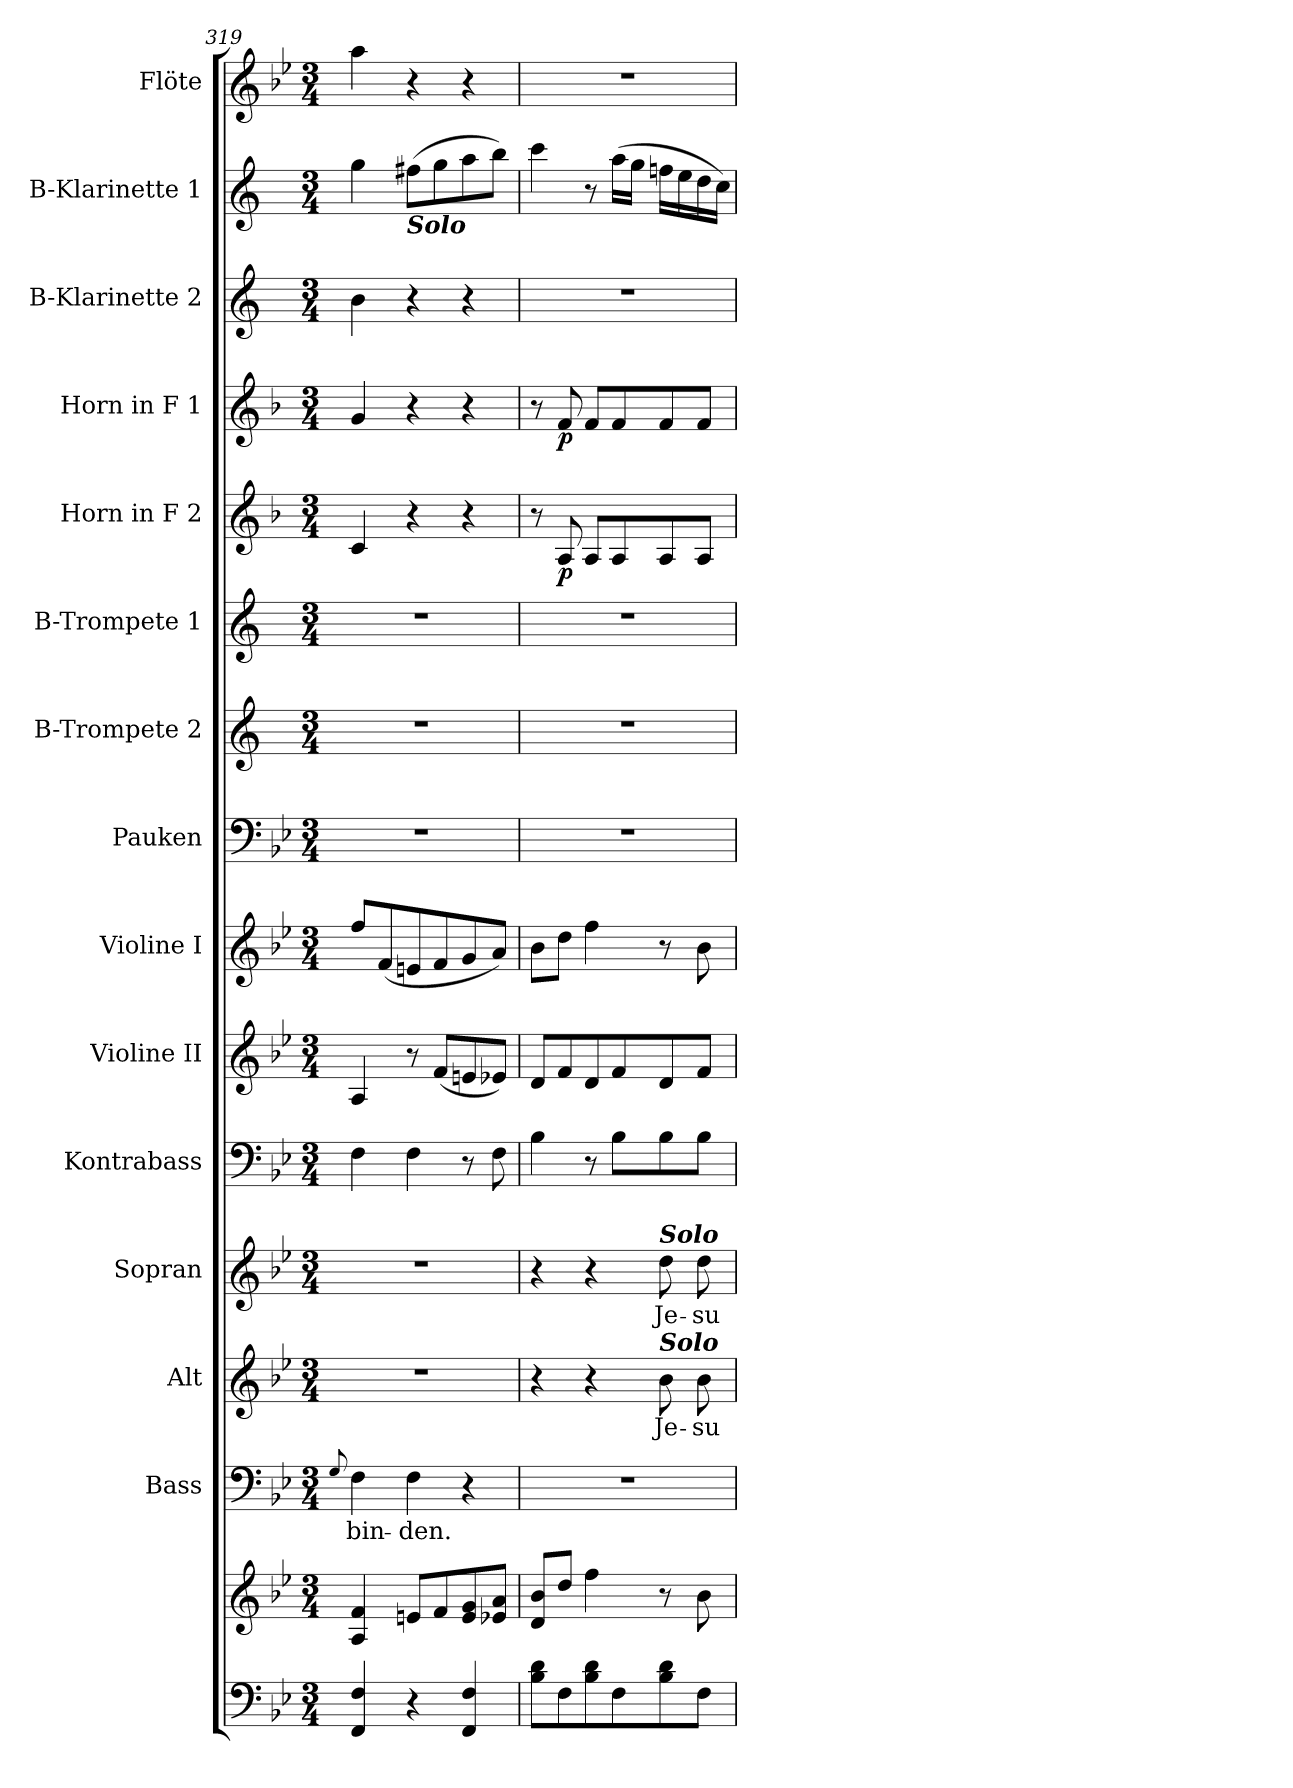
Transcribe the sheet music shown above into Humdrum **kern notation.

**kern	**kern	**kern	**text	**kern	**text	**kern	**text	**kern	**kern	**kern	**kern	**kern	**kern	**kern	**dynam	**kern	**dynam	**kern	**kern	**kern
*part15	*part15	*part14	*part14	*part13	*part13	*part12	*part12	*part11	*part10	*part9	*part8	*part7	*part6	*part5	*part5	*part4	*part4	*part3	*part2	*part1
*staff16	*staff15	*staff14	*staff14	*staff13	*staff13	*staff12	*staff12	*staff11	*staff10	*staff9	*staff8	*staff7	*staff6	*staff5	*staff5	*staff4	*staff4	*staff3	*staff2	*staff1
*	*	*I"Bass	*	*I"Alt	*	*I"Sopran	*	*I"Kontrabass	*I"Violine II	*I"Violine I	*I"Pauken	*I"B-Trompete 2	*I"B-Trompete 1	*I"Horn in F 2	*	*I"Horn in F 1	*	*I"B-Klarinette 2	*I"B-Klarinette 1	*I"Flöte
*	*	*I'B.	*	*I'A.	*	*I'S.	*	*I'Kb.	*I'Vl. II	*I'Vl. I	*I'Pk.	*I'B Trp. 2	*I'B Trp. 1	*	*	*	*	*I'B Kl. 2	*I'B Kl. 1	*I'Fl.
*clefF4	*clefG2	*clefF4	*	*clefG2	*	*clefG2	*	*clefF4	*clefG2	*clefG2	*clefF4	*clefG2	*clefG2	*clefG2	*	*clefG2	*	*clefG2	*clefG2	*clefG2
*	*	*	*	*	*	*	*	*ITrd7c12	*	*	*	*ITrd1c2	*ITrd1c2	*ITrd4c7	*	*ITrd4c7	*	*ITrd1c2	*ITrd1c2	*
*k[b-e-]	*k[b-e-]	*k[b-e-]	*	*k[b-e-]	*	*k[b-e-]	*	*k[b-e-]	*k[b-e-]	*k[b-e-]	*k[b-e-]	*k[b-e-]	*k[b-e-]	*k[b-e-]	*	*k[b-e-]	*	*k[b-e-]	*k[b-e-]	*k[b-e-]
*B-:	*B-:	*B-:	*	*B-:	*	*B-:	*	*B-:	*B-:	*B-:	*B-:	*B-:	*B-:	*B-:	*	*B-:	*	*B-:	*B-:	*B-:
*M3/4	*M3/4	*M3/4	*	*M3/4	*	*M3/4	*	*M3/4	*M3/4	*M3/4	*M3/4	*M3/4	*M3/4	*M3/4	*	*M3/4	*	*M3/4	*M3/4	*M3/4
=319	=319	=319	=319	=319	=319	=319	=319	=319	=319	=319	=319	=319	=319	=319	=319	=319	=319	=319	=319	=319
.	.	8qqG/	.	.	.	.	.	.	.	.	.	.	.	.	.	.	.	.	.	.
!	!	!	!LO:LY:b	!	!	!	!	!	!	!	!	!	!	!	!	!	!	!	!	!
4FF/ 4F/	4A/ 4f/	4F\	bin-	2.r	.	2.r	.	4FF\	4A/	8ff/L	2.r	2.r	2.r	4F/	.	4c/	.	4a\	4ff\	4aa\
.	.	.	.	.	.	.	.	.	.	(<8f/	.	.	.	.	.	.	.	.	.	.
!	!	!	!	!	!	!	!	!	!	!	!	!	!	!	!	!	!	!	!LO:TX:b:Bi:t=Solo	!
!	!	!	!LO:LY:b	!	!	!	!	!	!	!	!	!	!	!	!	!	!	!	!	!
4r	8en/L	4F\	-den.	.	.	.	.	4FF\	8r	8en/	.	.	.	4r	.	4r	.	4r	(>8een\L	4r
.	8f/	.	.	.	.	.	.	.	(<8f/L	8f/	.	.	.	.	.	.	.	.	8ff\	.
4FF/ 4F/	8e/ 8g/	4r	.	.	.	.	.	8r	8en/	8g/	.	.	.	4r	.	4r	.	4r	8gg\	4r
.	8e-X/ 8a/J	.	.	.	.	.	.	8FF\	8e-X/J)	8a/J)	.	.	.	.	.	.	.	.	8aa\J)	.
=320	=320	=320	=320	=320	=320	=320	=320	=320	=320	=320	=320	=320	=320	=320	=320	=320	=320	=320	=320	=320
8B-\ 8d\L	8d/ 8b-/L	2.r	.	4r	.	4r	.	4BB-\	8d/L	8b-\L	2.r	2.r	2.r	8r	.	8r	.	2.r	4bb-\	2.r
!	!	!	!	!	!	!	!	!	!	!	!	!	!	!	!LO:DY:b	!	!LO:DY:b	!	!	!
8F\	8dd/J	.	.	.	.	.	.	.	8f/	8dd\J	.	.	.	8D/	p	8B-/	p	.	.	.
8B-\ 8d\	4ff\	.	.	4r	.	4r	.	8r	8d/	4ff\	.	.	.	8D/L	.	8B-/L	.	.	8r	.
8F\	.	.	.	.	.	.	.	8BB-\L	8f/	.	.	.	.	8D/	.	8B-/	.	.	(>16gg\LL	.
.	.	.	.	.	.	.	.	.	.	.	.	.	.	.	.	.	.	.	16ff\JJ	.
!	!	!	!	!	!	!LO:TX:a:Bi:t=Solo	!	!	!	!	!	!	!	!	!	!	!	!	!	!
!	!	!	!	!LO:TX:a:Bi:t=Solo	!	!	!	!	!	!	!	!	!	!	!	!	!	!	!	!
!	!	!	!	!	!LO:LY:b	!	!LO:LY:b	!	!	!	!	!	!	!	!	!	!	!	!	!
8B-\ 8d\	8r	.	.	8b-\	Je-	8dd\	Je-	8BB-\	8d/	8r	.	.	.	8D/	.	8B-/	.	.	16ee-X\LL	.
.	.	.	.	.	.	.	.	.	.	.	.	.	.	.	.	.	.	.	16dd\	.
!	!	!	!	!	!LO:LY:b	!	!LO:LY:b	!	!	!	!	!	!	!	!	!	!	!	!	!
8F\J	8b-\	.	.	8b-\	-su	8dd\	-su	8BB-\J	8f/J	8b-\	.	.	.	8D/J	.	8B-/J	.	.	16cc\	.
.	.	.	.	.	.	.	.	.	.	.	.	.	.	.	.	.	.	.	16b-\JJ)	.
=	=	=	=	=	=	=	=	=	=	=	=	=	=	=	=	=	=	=	=	=
*-	*-	*-	*-	*-	*-	*-	*-	*-	*-	*-	*-	*-	*-	*-	*-	*-	*-	*-	*-	*-
